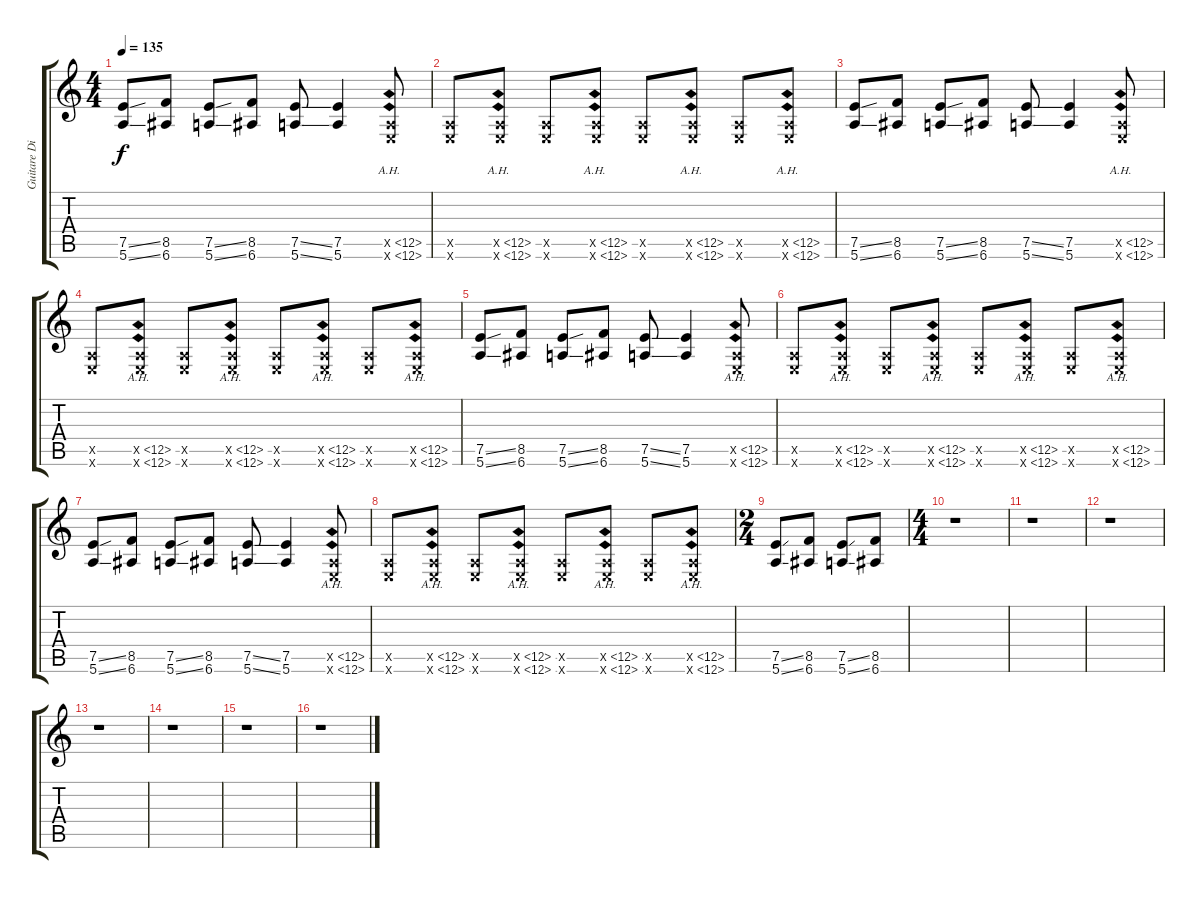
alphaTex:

\track ("Guitare Disto" "Guitare Di") {instrument distortionguitar}
\staff {score tabs}
\tuning (E4 B3 G3 D3 A2 E2) {hide}
\ts (4 4)
\tempo 135
\clef g2
\ks c
(7.5{ss} 5.6{ss}).8{dy f instrument distortionguitar} (8.5 6.6).8 (7.5{ss} 5.6{ss}).8 (8.5 6.6).8 (7.5{ss} 5.6{ss}).8 (7.5 5.6).4 (0.5{ah 12 x} 0.6{ah 12 x}).8 |
(0.5{x} 0.6{x}).8 (0.5{ah 12 x} 0.6{ah 12 x}).8 (0.5{x} 0.6{x}).8 (0.5{ah 12 x} 0.6{ah 12 x}).8 (0.5{x} 0.6{x}).8 (0.5{ah 12 x} 0.6{ah 12 x}).8 (0.5{x} 0.6{x}).8 (0.5{ah 12 x} 0.6{ah 12 x}).8 |
(7.5{ss} 5.6{ss}).8 (8.5 6.6).8 (7.5{ss} 5.6{ss}).8 (8.5 6.6).8 (7.5{ss} 5.6{ss}).8 (7.5 5.6).4 (0.5{ah 12 x} 0.6{ah 12 x}).8 |
(0.5{x} 0.6{x}).8 (0.5{ah 12 x} 0.6{ah 12 x}).8 (0.5{x} 0.6{x}).8 (0.5{ah 12 x} 0.6{ah 12 x}).8 (0.5{x} 0.6{x}).8 (0.5{ah 12 x} 0.6{ah 12 x}).8 (0.5{x} 0.6{x}).8 (0.5{ah 12 x} 0.6{ah 12 x}).8 |
(7.5{ss} 5.6{ss}).8 (8.5 6.6).8 (7.5{ss} 5.6{ss}).8 (8.5 6.6).8 (7.5{ss} 5.6{ss}).8 (7.5 5.6).4 (0.5{ah 12 x} 0.6{ah 12 x}).8 |
(0.5{x} 0.6{x}).8 (0.5{ah 12 x} 0.6{ah 12 x}).8 (0.5{x} 0.6{x}).8 (0.5{ah 12 x} 0.6{ah 12 x}).8 (0.5{x} 0.6{x}).8 (0.5{ah 12 x} 0.6{ah 12 x}).8 (0.5{x} 0.6{x}).8 (0.5{ah 12 x} 0.6{ah 12 x}).8 |
(7.5{ss} 5.6{ss}).8 (8.5 6.6).8 (7.5{ss} 5.6{ss}).8 (8.5 6.6).8 (7.5{ss} 5.6{ss}).8 (7.5 5.6).4 (0.5{ah 12 x} 0.6{ah 12 x}).8 |
(0.5{x} 0.6{x}).8 (0.5{ah 12 x} 0.6{ah 12 x}).8 (0.5{x} 0.6{x}).8 (0.5{ah 12 x} 0.6{ah 12 x}).8 (0.5{x} 0.6{x}).8 (0.5{ah 12 x} 0.6{ah 12 x}).8 (0.5{x} 0.6{x}).8 (0.5{ah 12 x} 0.6{ah 12 x}).8 |
\ts (2 4)
(7.5{ss} 5.6{ss}).8 (8.5 6.6).8 (7.5{ss} 5.6{ss}).8 (8.5 6.6).8 |
\ts (4 4)
r.1 |
r.1 |
r.1 |
r.1 |
r.1 |
r.1 |
r.1
